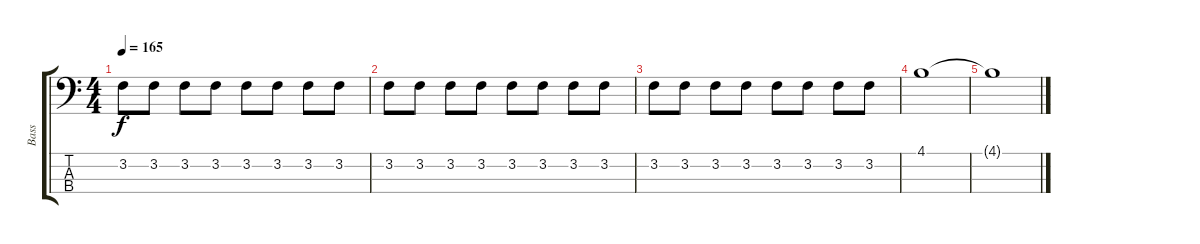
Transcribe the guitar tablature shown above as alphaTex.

\track ("Bass" "Bass") {instrument electricbassfinger}
\staff {score tabs}
\tuning (G2 D2 A1 E1) {hide}
\ts (4 4)
\tempo 165
\clef f4
\ks c
3.2.8{dy f} 3.2.8 3.2.8 3.2.8 3.2.8 3.2.8 3.2.8 3.2.8 |
3.2.8 3.2.8 3.2.8 3.2.8 3.2.8 3.2.8 3.2.8 3.2.8 |
3.2.8 3.2.8 3.2.8 3.2.8 3.2.8 3.2.8 3.2.8 3.2.8 |
4.1.1 |
4.1{t}.1
